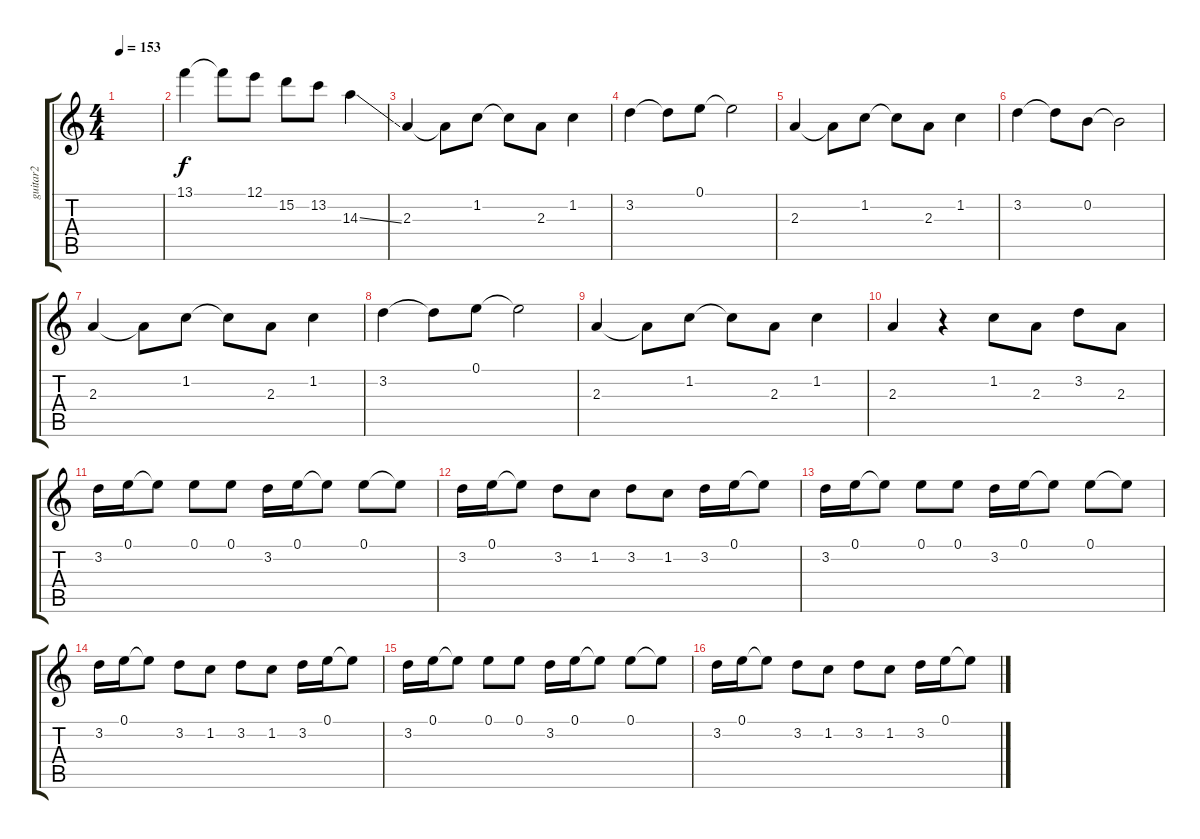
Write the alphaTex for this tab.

\track ("guitar2" "guitar2") {instrument distortionguitar}
\staff {score tabs}
\tuning (E4 B3 G3 D3 A2 E2) {hide}
\ts (4 4)
\tempo 153
\clef g2
\ks c
|
13.1.4 13.1{t}.8 12.1.8 15.2.8 13.2.8 14.3{ss}.4 |
2.3.4 2.3{t}.8 1.2.8 1.2{t}.8 2.3.8 1.2.4 |
3.2.4 3.2{t}.8 0.1.8 0.1{t}.2 |
2.3.4 2.3{t}.8 1.2.8 1.2{t}.8 2.3.8 1.2.4 |
3.2.4 3.2{t}.8 0.2.8 0.2{t}.2 |
2.3.4 2.3{t}.8 1.2.8 1.2{t}.8 2.3.8 1.2.4 |
3.2.4 3.2{t}.8 0.1.8 0.1{t}.2 |
2.3.4 2.3{t}.8 1.2.8 1.2{t}.8 2.3.8 1.2.4 |
2.3.4 r.4 1.2.8 2.3.8 3.2.8 2.3.8 |
\ks aminor
3.2.16 0.1.16 0.1{t}.8 0.1.8 0.1.8 3.2.16 0.1.16 0.1{t}.8 0.1.8 0.1{t}.8 |
3.2.16 0.1.16 0.1{t}.8 3.2.8 1.2.8 3.2.8 1.2.8 3.2.16 0.1.16 0.1{t}.8 |
3.2.16 0.1.16 0.1{t}.8 0.1.8 0.1.8 3.2.16 0.1.16 0.1{t}.8 0.1.8 0.1{t}.8 |
3.2.16 0.1.16 0.1{t}.8 3.2.8 1.2.8 3.2.8 1.2.8 3.2.16 0.1.16 0.1{t}.8 |
3.2.16 0.1.16 0.1{t}.8 0.1.8 0.1.8 3.2.16 0.1.16 0.1{t}.8 0.1.8 0.1{t}.8 |
3.2.16 0.1.16 0.1{t}.8 3.2.8 1.2.8 3.2.8 1.2.8 3.2.16 0.1.16 0.1{t}.8
